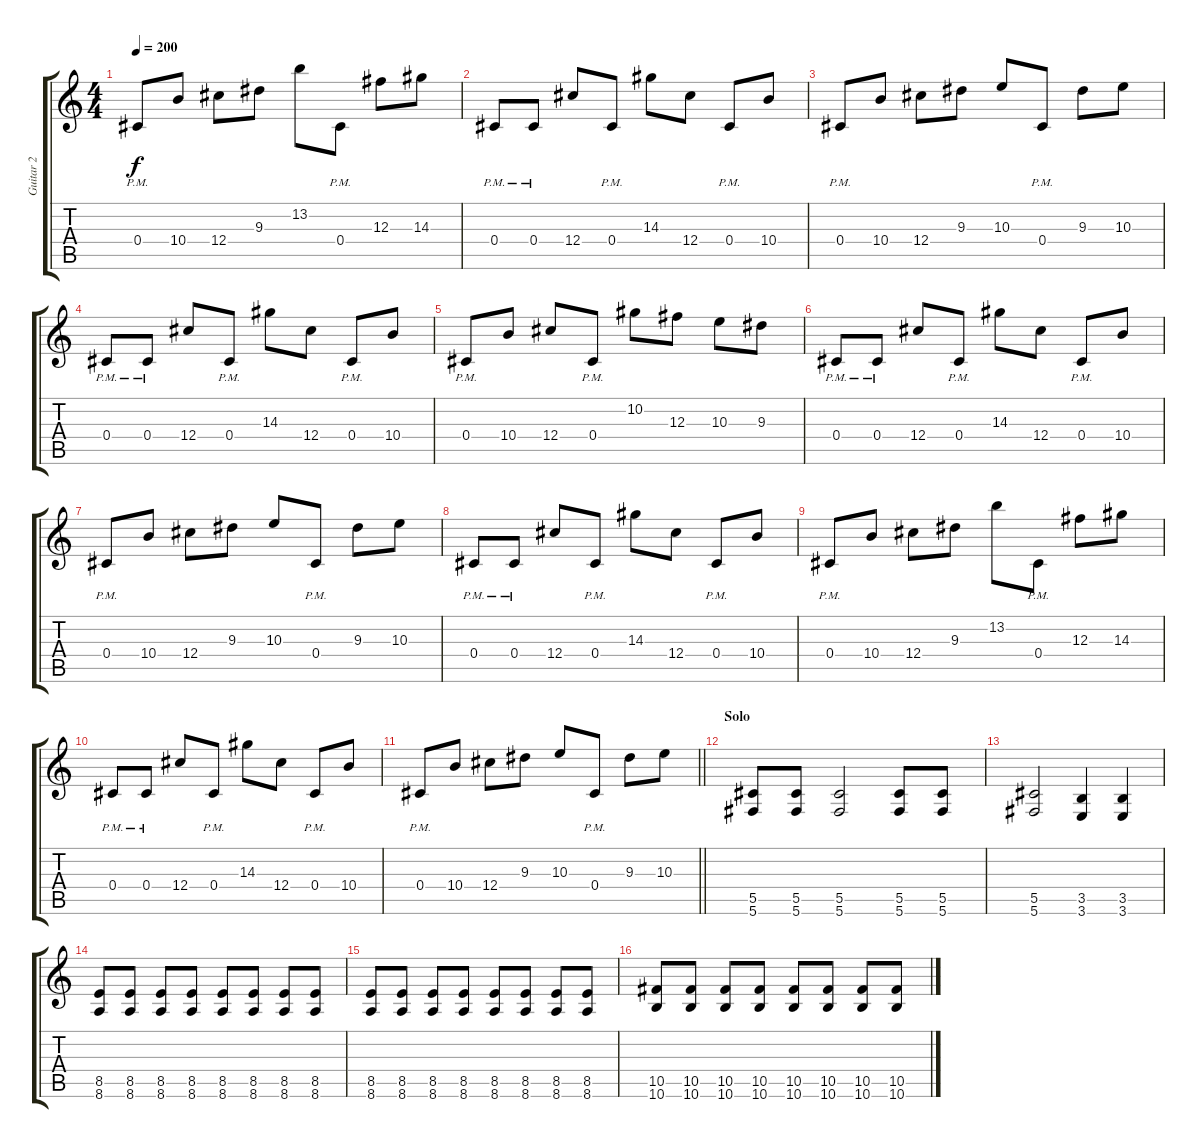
\track ("Guitar 2 " "Guitar 2 ") {instrument overdrivenguitar}
\staff {score tabs}
\tuning (Eb4 Bb3 Gb3 Db3 Ab2 Db2) {hide}
\ts (4 4)
\tempo 200
\clef g2
\ks c
0.4{pm}.8{dy f} 10.4.8 12.4.8 9.3.8 13.2.8 0.4{pm}.8 12.3.8 14.3.8 |
0.4{pm}.8 0.4{pm}.8 12.4.8 0.4{pm}.8 14.3.8 12.4.8 0.4{pm}.8 10.4.8 |
0.4{pm}.8 10.4.8 12.4.8 9.3.8 10.3.8 0.4{pm}.8 9.3.8 10.3.8 |
0.4{pm}.8 0.4{pm}.8 12.4.8 0.4{pm}.8 14.3.8 12.4.8 0.4{pm}.8 10.4.8 |
0.4{pm}.8 10.4.8 12.4.8 0.4{pm}.8 10.2.8 12.3.8 10.3.8 9.3.8 |
0.4{pm}.8 0.4{pm}.8 12.4.8 0.4{pm}.8 14.3.8 12.4.8 0.4{pm}.8 10.4.8 |
0.4{pm}.8 10.4.8 12.4.8 9.3.8 10.3.8 0.4{pm}.8 9.3.8 10.3.8 |
0.4{pm}.8 0.4{pm}.8 12.4.8 0.4{pm}.8 14.3.8 12.4.8 0.4{pm}.8 10.4.8 |
0.4{pm}.8 10.4.8 12.4.8 9.3.8 13.2.8 0.4{pm}.8 12.3.8 14.3.8 |
0.4{pm}.8 0.4{pm}.8 12.4.8 0.4{pm}.8 14.3.8 12.4.8 0.4{pm}.8 10.4.8 |
\barLineRight lightlight
0.4{pm}.8 10.4.8 12.4.8 9.3.8 10.3.8 0.4{pm}.8 9.3.8 10.3.8 |
\section ("" "Solo")
(5.5 5.6).8 (5.5 5.6).8 (5.5 5.6).2 (5.5 5.6).8 (5.5 5.6).8 |
(5.5 5.6).2 (3.5 3.6).4 (3.5 3.6).4 |
(8.5 8.6).8 (8.5 8.6).8 (8.5 8.6).8 (8.5 8.6).8 (8.5 8.6).8 (8.5 8.6).8 (8.5 8.6).8 (8.5 8.6).8 |
(8.5 8.6).8 (8.5 8.6).8 (8.5 8.6).8 (8.5 8.6).8 (8.5 8.6).8 (8.5 8.6).8 (8.5 8.6).8 (8.5 8.6).8 |
(10.5 10.6).8 (10.5 10.6).8 (10.5 10.6).8 (10.5 10.6).8 (10.5 10.6).8 (10.5 10.6).8 (10.5 10.6).8 (10.5 10.6).8
